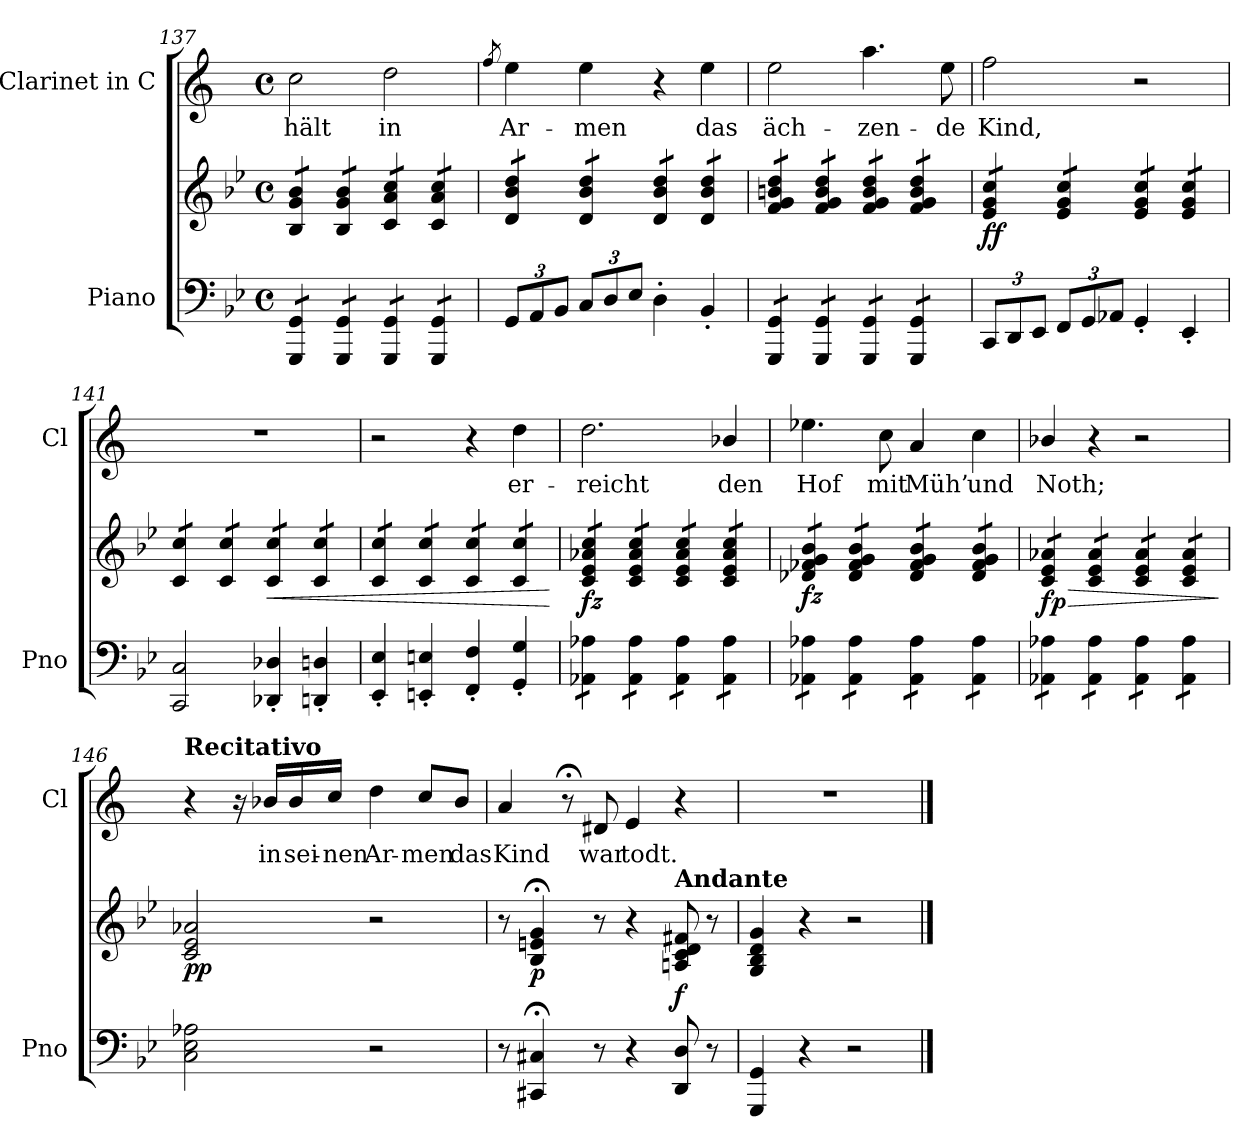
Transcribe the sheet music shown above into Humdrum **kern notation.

**kern	**kern	**dynam	**kern	**text
*part2	*part2	*part2	*part1	*part1
*staff3	*staff2	*staff2/3	*staff1	*staff1
*I"Piano	*	*	*I"Clarinet in C	*
*I'Pno	*	*	*I'Cl	*
*clefF4	*clefG2	*	*clefG2	*
*	*	*	*ITrd1c2	*
*k[b-e-]	*k[b-e-]	*	*k[b-e-]	*
*M4/4	*M4/4	*	*M4/4	*
*met(c)	*met(c)	*	*met(c)	*
=137	=137	=137	=137	=137
!	!	!	!	!LO:LY:b
*tremolo	*	*	*	*
*	*tremolo	*	*	*
12GGG/ 12GG/L	12B-/ 12g/ 12b-/L	.	2b-\	hält
12GGG/ 12GG/	12B-/ 12g/ 12b-/	.	.	.
12GGG/ 12GG/J	12B-/ 12g/ 12b-/J	.	.	.
12GGG/ 12GG/L	12B-/ 12g/ 12b-/L	.	.	.
12GGG/ 12GG/	12B-/ 12g/ 12b-/	.	.	.
12GGG/ 12GG/J	12B-/ 12g/ 12b-/J	.	.	.
!	!	!	!	!LO:LY:b
12GGG/ 12GG/L	12c/ 12a/ 12cc/L	.	2cc\	in
12GGG/ 12GG/	12c/ 12a/ 12cc/	.	.	.
12GGG/ 12GG/J	12c/ 12a/ 12cc/J	.	.	.
12GGG/ 12GG/L	12c/ 12a/ 12cc/L	.	.	.
12GGG/ 12GG/	12c/ 12a/ 12cc/	.	.	.
12GGG/ 12GG/J	12c/ 12a/ 12cc/J	.	.	.
*Xtremolo	*	*	*	*
=138	=138	=138	=138	=138
.	.	.	8qee-/	.
*Xbrackettup	*	*	*	*
!	!	!	!	!LO:LY:b
12GG/L	12d/ 12b-/ 12dd/L	.	4dd\	Ar-
12AA/	12d/ 12b-/ 12dd/	.	.	.
12BB-/J	12d/ 12b-/ 12dd/J	.	.	.
!	!	!	!	!LO:LY:b
12C/L	12d/ 12b-/ 12dd/L	.	4dd\	-men
12D/	12d/ 12b-/ 12dd/	.	.	.
12E-/J	12d/ 12b-/ 12dd/J	.	.	.
4D'\	12d/ 12b-/ 12dd/L	.	4r	.
.	12d/ 12b-/ 12dd/	.	.	.
.	12d/ 12b-/ 12dd/J	.	.	.
!	!	!	!	!LO:LY:b
4BB-'/	12d/ 12b-/ 12dd/L	.	4dd\	das
.	12d/ 12b-/ 12dd/	.	.	.
.	12d/ 12b-/ 12dd/J	.	.	.
!!LO:LB:g=z
=139	=139	=139	=139	=139
!	!	!	!	!LO:LY:b
*tremolo	*	*	*	*
12GGG/ 12GG/L	12f/ 12g/ 12bn/ 12dd/L	.	2dd\	äch-
12GGG/ 12GG/	12f/ 12g/ 12bn/ 12dd/	.	.	.
12GGG/ 12GG/J	12f/ 12g/ 12bn/ 12dd/J	.	.	.
12GGG/ 12GG/L	12f/ 12g/ 12b/ 12dd/L	.	.	.
12GGG/ 12GG/	12f/ 12g/ 12b/ 12dd/	.	.	.
12GGG/ 12GG/J	12f/ 12g/ 12b/ 12dd/J	.	.	.
!	!	!	!	!LO:LY:b
12GGG/ 12GG/L	12f/ 12g/ 12b/ 12dd/L	.	4.gg\	-zen-
12GGG/ 12GG/	12f/ 12g/ 12b/ 12dd/	.	.	.
12GGG/ 12GG/J	12f/ 12g/ 12b/ 12dd/J	.	.	.
12GGG/ 12GG/L	12f/ 12g/ 12b/ 12dd/L	.	.	.
12GGG/ 12GG/	12f/ 12g/ 12b/ 12dd/	.	.	.
!	!	!	!	!LO:LY:b
.	.	.	8dd\	-de
12GGG/ 12GG/J	12f/ 12g/ 12b/ 12dd/J	.	.	.
*Xtremolo	*	*	*	*
=140	=140	=140	=140	=140
!	!	!LO:DY:b	!	!LO:LY:b
12CC/L	12e-/ 12g/ 12cc/L	ff	2ee-\	Kind,
12DD/	12e-/ 12g/ 12cc/	.	.	.
12EE-/J	12e-/ 12g/ 12cc/J	.	.	.
12FF/L	12e-/ 12g/ 12cc/L	.	.	.
12GG/	12e-/ 12g/ 12cc/	.	.	.
12AA-X/J	12e-/ 12g/ 12cc/J	.	.	.
4GG'/	12e-/ 12g/ 12cc/L	.	2r	.
.	12e-/ 12g/ 12cc/	.	.	.
.	12e-/ 12g/ 12cc/J	.	.	.
4EE-'/	12e-/ 12g/ 12cc/L	.	.	.
.	12e-/ 12g/ 12cc/	.	.	.
.	12e-/ 12g/ 12cc/J	.	.	.
=141	=141	=141	=141	=141
2CC/ 2C/	12c/ 12cc/L	.	1r	.
.	12c/ 12cc/	.	.	.
.	12c/ 12cc/J	.	.	.
.	12c/ 12cc/L	.	.	.
.	12c/ 12cc/	.	.	.
.	12c/ 12cc/J	.	.	.
!	!	!LO:HP:b	!	!
4DD-X/' 4D-X/'	12c/ 12cc/L	<	.	.
.	12c/ 12cc/	.	.	.
.	12c/ 12cc/J	.	.	.
4DDn/' 4Dn/'	12c/ 12cc/L	.	.	.
.	12c/ 12cc/	.	.	.
.	12c/ 12cc/J	.	.	.
=142	=142	=142	=142	=142
4EE-/' 4E-/'	12c/ 12cc/L	.	2r	.
.	12c/ 12cc/	.	.	.
.	12c/ 12cc/J	.	.	.
4EEn/' 4En/'	12c/ 12cc/L	.	.	.
.	12c/ 12cc/	.	.	.
.	12c/ 12cc/J	.	.	.
4FF/' 4F/'	12c/ 12cc/L	.	4r	.
.	12c/ 12cc/	.	.	.
.	12c/ 12cc/J	.	.	.
!	!	!	!	!LO:LY:b
4GG/' 4G/'	12c/ 12cc/L	.	4cc\	er-
.	12c/ 12cc/	.	.	.
.	12c/ 12cc/J	.	.	.
.	.	[	.	.
=143	=143	=143	=143	=143
!	!	!LO:DY:b	!	!LO:LY:b
*tremolo	*	*	*	*
12AA-X\ 12A-X\L	12c/ 12e-/ 12a-X/ 12cc/L	fz	2.cc\	-reicht
12AA-X\ 12A-X\	12c/ 12e-/ 12a-X/ 12cc/	.	.	.
12AA-X\ 12A-X\J	12c/ 12e-/ 12a-X/ 12cc/J	.	.	.
12AA-\ 12A-\L	12c/ 12e-/ 12a-/ 12cc/L	.	.	.
12AA-\ 12A-\	12c/ 12e-/ 12a-/ 12cc/	.	.	.
12AA-\ 12A-\J	12c/ 12e-/ 12a-/ 12cc/J	.	.	.
12AA-\ 12A-\L	12c/ 12e-/ 12a-/ 12cc/L	.	.	.
12AA-\ 12A-\	12c/ 12e-/ 12a-/ 12cc/	.	.	.
12AA-\ 12A-\J	12c/ 12e-/ 12a-/ 12cc/J	.	.	.
!	!	!	!	!LO:LY:b
12AA-\ 12A-\L	12c/ 12e-/ 12a-/ 12cc/L	.	4a-X/	den
12AA-\ 12A-\	12c/ 12e-/ 12a-/ 12cc/	.	.	.
12AA-\ 12A-\J	12c/ 12e-/ 12a-/ 12cc/J	.	.	.
!!LO:LB:g=z
=144	=144	=144	=144	=144
!	!	!LO:DY:b	!	!LO:LY:b
12AA-X\ 12A-X\L	12d-X/ 12f-X/ 12g/ 12b-/L	fz	4.dd-X\	Hof
12AA-X\ 12A-X\	12d-X/ 12f-X/ 12g/ 12b-/	.	.	.
12AA-X\ 12A-X\J	12d-X/ 12f-X/ 12g/ 12b-/J	.	.	.
12AA-\ 12A-\L	12d-/ 12f-/ 12g/ 12b-/L	.	.	.
12AA-\ 12A-\	12d-/ 12f-/ 12g/ 12b-/	.	.	.
!	!	!	!	!LO:LY:b
.	.	.	8b-\	mit
12AA-\ 12A-\J	12d-/ 12f-/ 12g/ 12b-/J	.	.	.
!	!	!	!	!LO:LY:b
12AA-\ 12A-\L	12d-/ 12f-/ 12g/ 12b-/L	.	4g/	Müh’
12AA-\ 12A-\	12d-/ 12f-/ 12g/ 12b-/	.	.	.
12AA-\ 12A-\J	12d-/ 12f-/ 12g/ 12b-/J	.	.	.
!	!	!	!	!LO:LY:b
12AA-\ 12A-\L	12d-/ 12f-/ 12g/ 12b-/L	.	4b-\	und
12AA-\ 12A-\	12d-/ 12f-/ 12g/ 12b-/	.	.	.
12AA-\ 12A-\J	12d-/ 12f-/ 12g/ 12b-/J	.	.	.
=145	=145	=145	=145	=145
!	!	!LO:HP:b	!	!LO:LY:b
!	!	!LO:DY:n=1:b	!	!
12AA-X\ 12A-X\L	12c/ 12e-/ 12a-X/L	> fp	4a-X/	Noth;
12AA-X\ 12A-X\	12c/ 12e-/ 12a-X/	.	.	.
12AA-X\ 12A-X\J	12c/ 12e-/ 12a-X/J	.	.	.
12AA-\ 12A-\L	12c/ 12e-/ 12a-/L	.	4r	.
12AA-\ 12A-\	12c/ 12e-/ 12a-/	.	.	.
12AA-\ 12A-\J	12c/ 12e-/ 12a-/J	.	.	.
12AA-\ 12A-\L	12c/ 12e-/ 12a-/L	.	2r	.
12AA-\ 12A-\	12c/ 12e-/ 12a-/	.	.	.
12AA-\ 12A-\J	12c/ 12e-/ 12a-/J	.	.	.
12AA-\ 12A-\L	12c/ 12e-/ 12a-/L	.	.	.
12AA-\ 12A-\	12c/ 12e-/ 12a-/	.	.	.
12AA-\ 12A-\J	12c/ 12e-/ 12a-/J	.	.	.
*	*Xtremolo	*	*	*
*Xtremolo	*	*	*	*
.	.	]	.	.
=146	=146	=146	=146	=146
!	!	!	!LO:TX:a:B:t=Recitativo	!
!	!	!LO:DY:b	!	!
2C\ 2E-\ 2A-X\	2c/ 2e-/ 2a-X/	pp	4r	.
.	.	.	16r	.
!	!	!	!	!LO:LY:b
.	.	.	16a-X/LL	in
!	!	!	!	!LO:LY:b
.	.	.	16a-/	sei-
!	!	!	!	!LO:LY:b
.	.	.	16b-/JJ	-nen
!	!	!	!	!LO:LY:b
2r	2r	.	4cc\	Ar-
!	!	!	!	!LO:LY:b
.	.	.	8b-/L	-men
!	!	!	!	!LO:LY:b
.	.	.	8a-/J	das
=147	=147	=147	=147	=147
!	!	!	!	!LO:LY:b
8r	8r	.	4g/	Kind
!	!	!LO:DY:b	!	!
4CC#X/;< 4C#X/;<	4B-/;< 4en/;< 4g/;<	p	.	.
.	.	.	8r;<	.
!	!	!	!	!LO:LY:b
8r	8r	.	8c#X/	war
!	!	!	!	!LO:LY:b
4r	4r	.	4d/	todt.
!	!LO:TX:a:B:t=Andante	!	!	!
!	!	!LO:DY:b	!	!
8DD/ 8D/	8An/ 8c/ 8d/ 8f#X/	f	4r	.
8r	8r	.	.	.
=148	=148	=148	=148	=148
4GGG/ 4GG/	4G/ 4B-/ 4d/ 4g/	.	1r	.
4r	4r	.	.	.
2r	2r	.	.	.
==	==	==	==	==
*-	*-	*-	*-	*-
